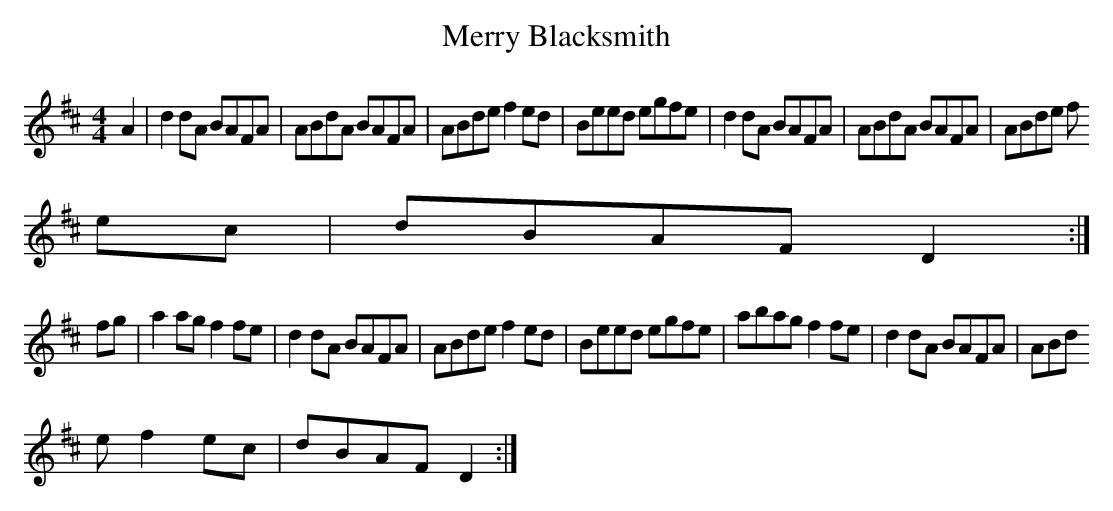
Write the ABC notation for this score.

X:1
T:Merry Blacksmith
M:4/4
L:1/8
K:D
A2|d2 dA BAFA|ABdA BAFA|ABde f2 ed|Beed egfe|d2 dA BAFA|ABdA BAFA|ABde f
2 ec|dBAF D2:|
fg|a2 ag f2 fe|d2 dA BAFA|ABde f2 ed|Beed egfe|abag f2 fe|d2 dA BAFA|ABd
e f2 ec|dBAF D2:|
